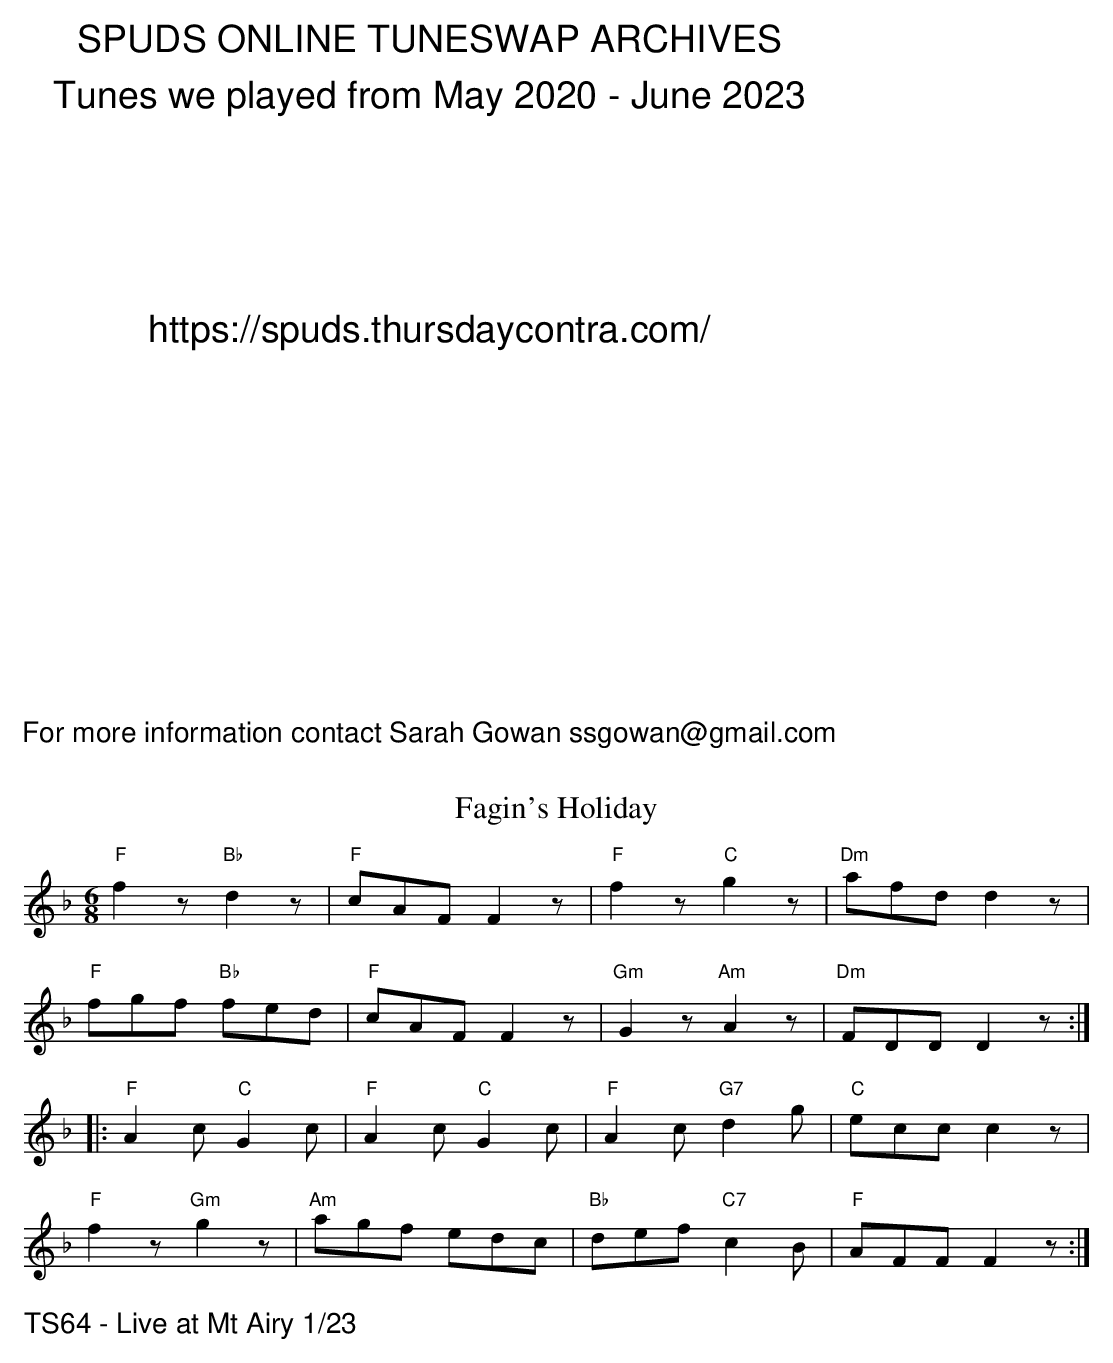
X:1
T:Fagin's Holiday
M:6/8
L:1/8
K:F
"F"f2z "Bb"d2z | "F"cAF F2z | "F"f2z "C"g2z |"Dm" afd d2z|
"F"fgf "Bb"fed | "F"cAF F2z | "Gm"G2z "Am"A2z | "Dm"FDD D2z :|
|: "F"A2c "C"G2c |"F" A2c "C"G2c |"F" A2c "G7"d2g |"C" ecc c2z|
"F"f2z "Gm"g2z | "Am"agf edc | "Bb"def "C7"c2B | "F"AFF F2z :|
